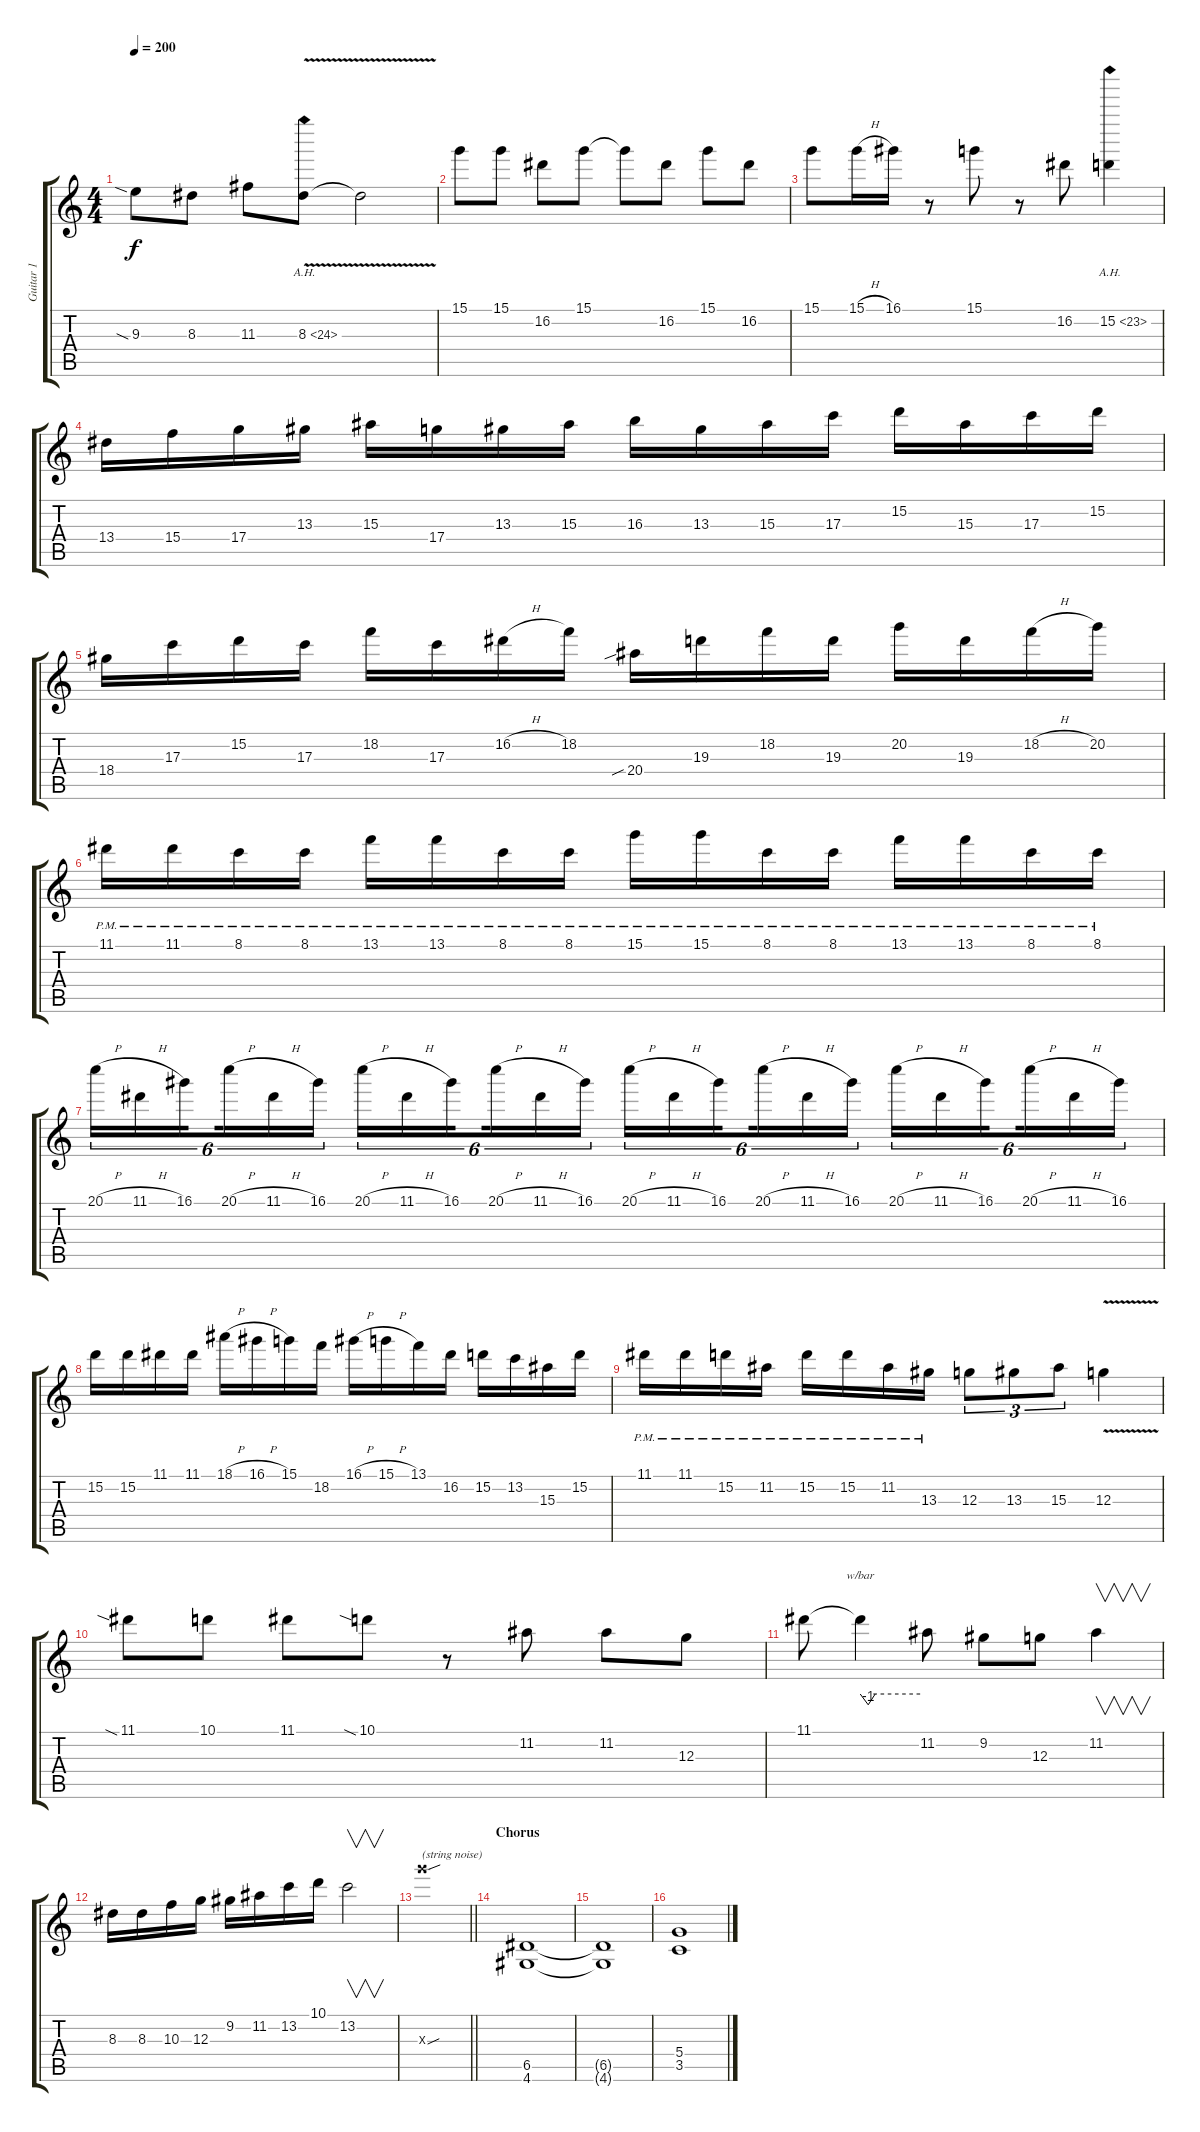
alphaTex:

\track ("Guitar 1" "Guitar 1") {instrument distortionguitar}
\staff {score tabs}
\tuning (E4 B3 G3 D3 A2 E2) {hide}
\ts (4 4)
\tempo 200
\clef g2
\ks c
9.3{sia}.8{dy f} 8.3.8 11.3.8 8.3{ah 16 v}.8 8.3{t}.2 |
15.1.8 15.1.8 16.2.8 15.1.8 15.1{t}.8 16.2.8 15.1.8 16.2.8 |
15.1.8 15.1{h}.16 16.1.16 r.8 15.1.8 r.8 16.2.8 15.2{ah 8}.4 |
13.4.16 15.4.16 17.4.16 13.3.16 15.3.16 17.4.16 13.3.16 15.3.16 16.3.16 13.3.16 15.3.16 17.3.16 15.2.16 15.3.16 17.3.16 15.2.16 |
18.4.16 17.3.16 15.2.16 17.3.16 18.2.16 17.3.16 16.2{h}.16 18.2.16 20.4{sib}.16 19.3.16 18.2.16 19.3.16 20.2.16 19.3.16 18.2{h}.16 20.2.16 |
11.1{pm}.16 11.1{pm}.16 8.1{pm}.16 8.1{pm}.16 13.1{pm}.16 13.1{pm}.16 8.1{pm}.16 8.1{pm}.16 15.1{pm}.16 15.1{pm}.16 8.1{pm}.16 8.1{pm}.16 13.1{pm}.16 13.1{pm}.16 8.1{pm}.16 8.1{pm}.16 |
20.1{h}.16{tu (6 4)} 11.1{h}.16{tu (6 4)} 16.1.16{tu (6 4) beam splitsecondary} 20.1{h}.16{tu (6 4)} 11.1{h}.16{tu (6 4)} 16.1.16{tu (6 4)} 20.1{h}.16{tu (6 4)} 11.1{h}.16{tu (6 4)} 16.1.16{tu (6 4) beam splitsecondary} 20.1{h}.16{tu (6 4)} 11.1{h}.16{tu (6 4)} 16.1.16{tu (6 4)} 20.1{h}.16{tu (6 4)} 11.1{h}.16{tu (6 4)} 16.1.16{tu (6 4) beam splitsecondary} 20.1{h}.16{tu (6 4)} 11.1{h}.16{tu (6 4)} 16.1.16{tu (6 4)} 20.1{h}.16{tu (6 4)} 11.1{h}.16{tu (6 4)} 16.1.16{tu (6 4) beam splitsecondary} 20.1{h}.16{tu (6 4)} 11.1{h}.16{tu (6 4)} 16.1.16{tu (6 4)} |
15.2.16 15.2.16 11.1.16 11.1.16 18.1{h}.16 16.1{h}.16 15.1.16 18.2.16 16.1{h}.16 15.1{h}.16 13.1.16 16.2.16 15.2.16 13.2.16 15.3.16 15.2.16 |
11.1{pm}.16 11.1{pm}.16 15.2{pm}.16 11.2{pm}.16 15.2{pm}.16 15.2{pm}.16 11.2{pm}.16 13.3{pm}.16 12.3.8{tu (3 2)} 13.3.8{tu (3 2)} 15.3.8{tu (3 2)} 12.3{v}.4 |
11.1{sia}.8 10.1.8 11.1.8 10.1{sia}.8 r.8 11.2.8 11.2.8 12.3.8 |
11.1.8 11.1{t}.4{tbe (custom default 0 0 8 -4 15 0 60 0)} 11.2.8 9.2.8 12.3.8 11.2.4{v} |
8.3.16 8.3.16 10.3.16 12.3.16 9.2.16 11.2.16 13.2.16 10.1.16 13.2.2{v} |
\barLineRight lightlight
24.3{sou x}.1{txt "(string noise)"} |
\section ("" "Chorus")
(6.5 4.6).1 |
(6.5{t} 4.6{t}).1 |
(5.4 3.5).1
